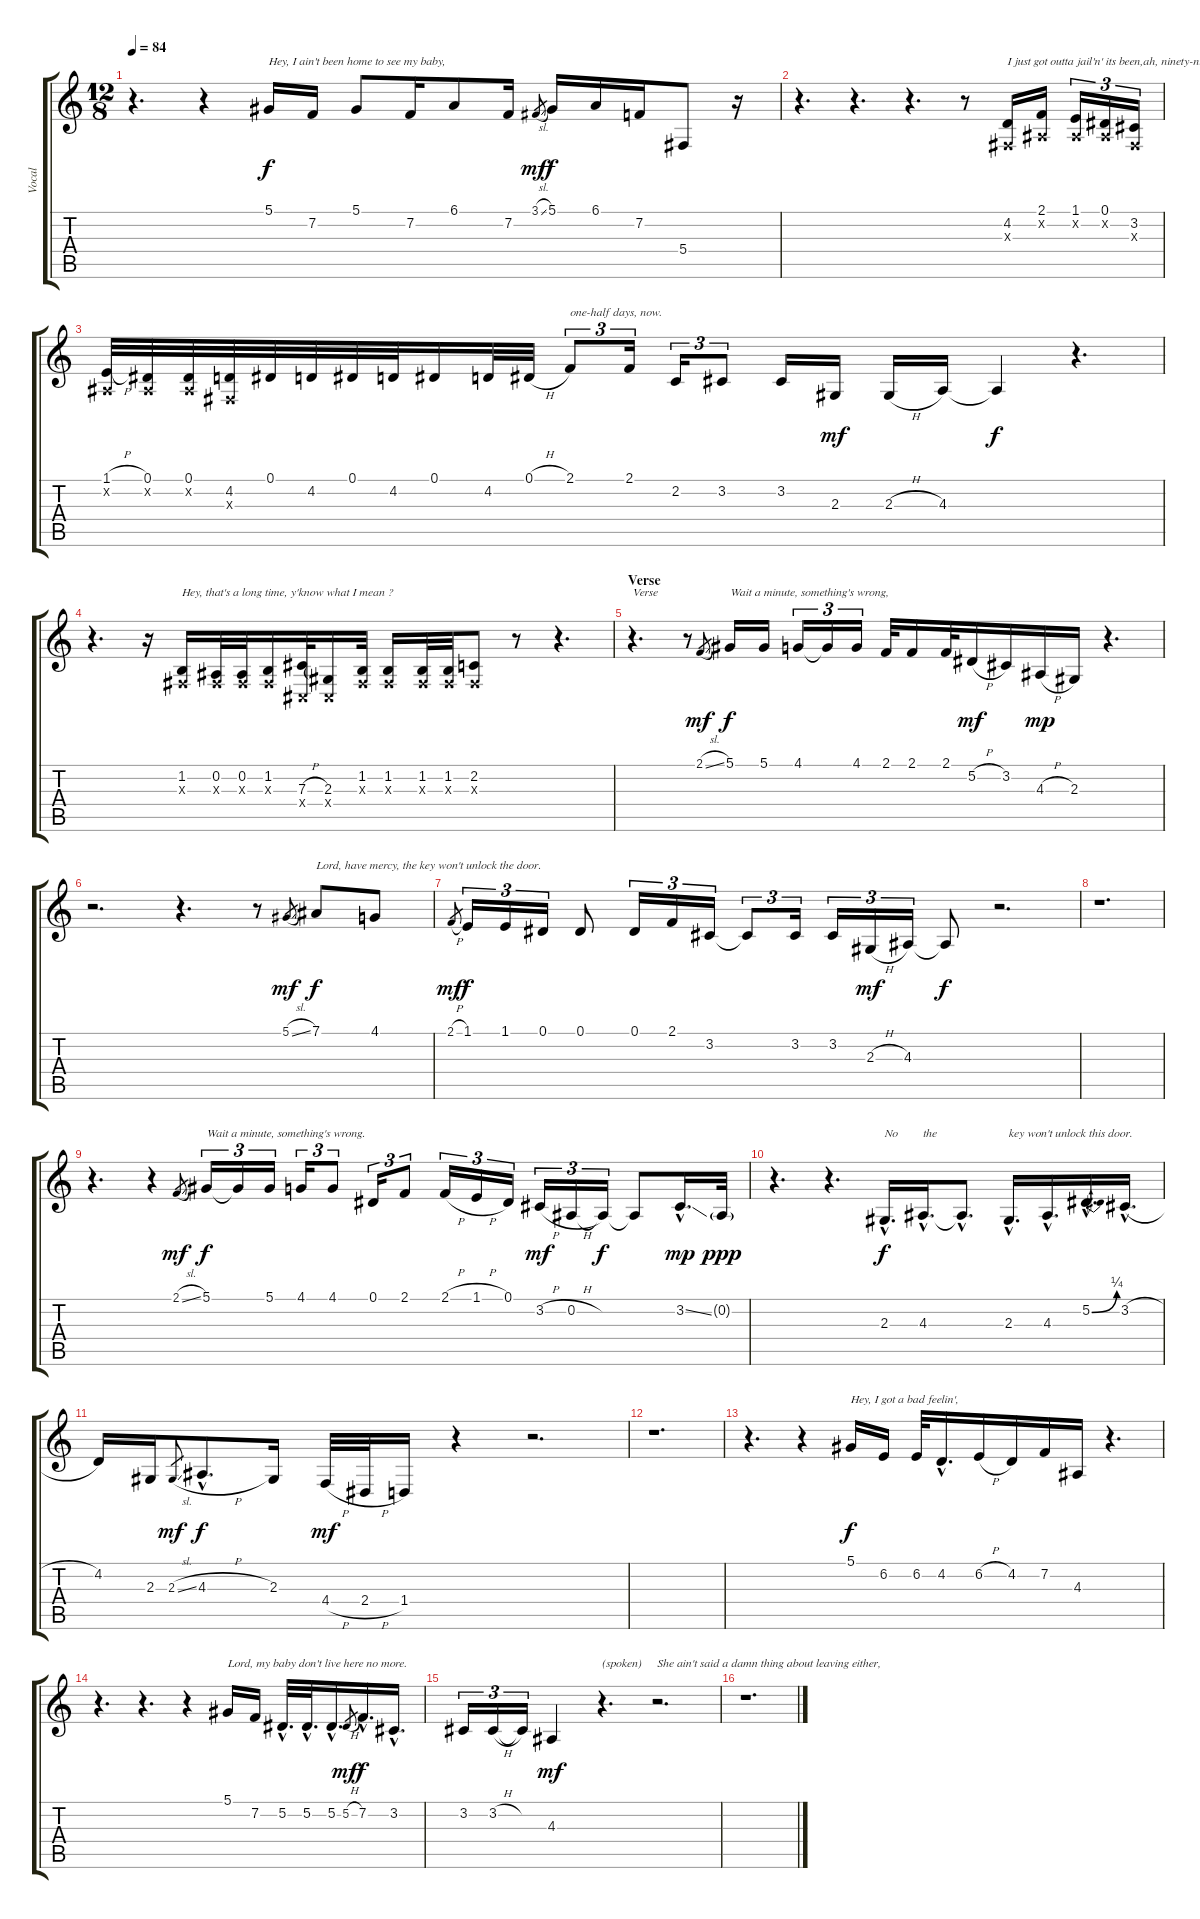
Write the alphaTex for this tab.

\track ("Vocal" "Vocal") {instrument flute}
\staff {score tabs}
\tuning (Eb4 Bb3 Gb3 Db3 Ab2 Eb2) {hide}
\ts (12 8)
\tempo 84
\clef g2
\ks c
r.4{d dy mf} r.4 5.1.16{txt "Hey, I ain't been home to see my baby," dy f} 7.2.16 5.1.8 7.2.16 6.1.8 7.2.16 3.1{sl}.8{gr dy mf} 5.1.16{dy f} 6.1.16 7.2.16 5.4.8 r.16 |
r.4{d} r.4{d} r.4{d} r.8 (4.2 0.3{x}).16{txt "I just got outta jail'n' its been,ah, ninety-nine'"} (2.1 0.2{x}).16 (1.1 0.2{x}).16{tu (3 2)} (0.1 0.2{x}).16{tu (3 2)} (3.2 0.3{x}).16{tu (3 2)} |
(1.1{h} 0.2{x}).32 (0.1 0.2{x}).32 (0.1 0.2{x}).32 (4.2 0.3{x}).32 0.1.32 4.2.32 0.1.32 4.2.32 0.1.16 4.2.32 0.1{h}.32 2.1.8{tu (3 2) txt "one-half days, now."} 2.1.16{tu (3 2)} 2.2.16{tu (3 2)} 3.2.8{tu (3 2)} 3.2.16 2.3.16{dy mf} 2.3{h}.16 4.3.16 4.3{t}.4{dy f} r.4{d} |
r.4{d} r.16 (1.2 0.3{x}).16{txt "Hey, that's a long time, y'know what I mean ?"} (0.2 0.3{x}).32 (0.2 0.3{x}).32 (1.2 0.3{x}).16 (7.3{h} 0.4{x}).32 (2.3 0.4{x}).16 (1.2 0.3{x}).32 (1.2 0.3{x}).16 (1.2 0.3{x}).32 (1.2 0.3{x}).32 (2.2 0.3{x}).8 r.8 r.4{d} |
\section ("" "Verse")
r.4{d txt "Verse"} r.8 2.1{sl}.8{gr dy mf} 5.1.16{txt "Wait a minute, something's wrong," dy f} 5.1.16 4.1.16{tu (3 2)} 4.1{t}.16{tu (3 2)} 4.1.16{tu (3 2)} 2.1.32 2.1.16 2.1.32 5.2{h}.16{dy mf} 3.2.16 4.3{h}.16{dy mp} 2.3.16 r.4{d} |
r.2{d} r.4{d} r.8 5.1{sl}.8{gr dy mf} 7.1.8{txt "Lord, have mercy, the key won't unlock the door." dy f} 4.1.8 |
2.1{h}.8{gr dy mf} 1.1.16{tu (3 2) dy f} 1.1.16{tu (3 2)} 0.1.16{tu (3 2)} 0.1.8 0.1.16{tu (3 2)} 2.1.16{tu (3 2)} 3.2.16{tu (3 2)} 3.2{t}.8{tu (3 2)} 3.2.16{tu (3 2)} 3.2.16{tu (3 2)} 2.3{h}.16{tu (3 2) dy mf} 4.3.16{tu (3 2)} 4.3{t}.8{dy f} r.2{d} |
r.1{d} |
r.4{d} r.4 2.1{sl}.8{gr dy mf} 5.1.16{tu (3 2) txt "Wait a minute, something's wrong." dy f} 5.1{t}.16{tu (3 2)} 5.1.16{tu (3 2)} 4.1.16{tu (3 2)} 4.1.8{tu (3 2)} 0.1.16{tu (3 2)} 2.1.8{tu (3 2)} 2.1{h}.16{tu (3 2)} 1.1{h}.16{tu (3 2)} 0.1.16{tu (3 2)} 3.2{h}.16{tu (3 2) dy mf} 0.2{h}.16{tu (3 2)} 0.2{t}.16{tu (3 2) dy f} 0.2{t}.8 3.2{ss hac}.16{d dy mp} 0.2{g}.32{dy ppp} |
r.4{d} r.4{d} 2.3{hac}.16{d txt "No" dy f} 4.3{hac}.16{d txt "the"} 4.3{hac t}.8{d} 2.3{hac}.16{d txt "key won't unlock this door."} 4.3{hac}.16{d} 5.2{be (bend 0 0 60 1) hac}.16{d} 3.2{h hac}.16{d} |
4.2.16 2.3.16 2.3{sl}.8{gr dy mf} 4.3{h hac}.8{d dy f} 2.3.16 4.4{h}.32{dy mf} 2.4{h}.32 1.4.16 r.4 r.2{d} |
r.1{d} |
r.4{d} r.4 5.1.16{txt "Hey, I got a bad feelin'," dy f} 6.2.16 6.2.32 4.2{hac}.16{d} 6.2{h}.16 4.2.16 7.2.16 4.3.16 r.4{d} |
r.4{d} r.4{d} r.4 5.1.16{txt "Lord, my baby don't live here no more."} 7.2.16 5.2{hac}.32{d} 5.2{hac}.32{d} 5.2{hac}.16{d} 5.2{h}.8{gr dy mf} 7.2{hac}.16{d dy f} 3.2{hac}.16{d} |
3.2.16{tu (3 2)} 3.2{h}.16{tu (3 2)} 3.2{t}.16{tu (3 2)} 4.3.4{dy mf} r.4{d txt "(spoken)"} r.2{d txt "She ain't said a damn thing about leaving either,"} |
r.1{d}
